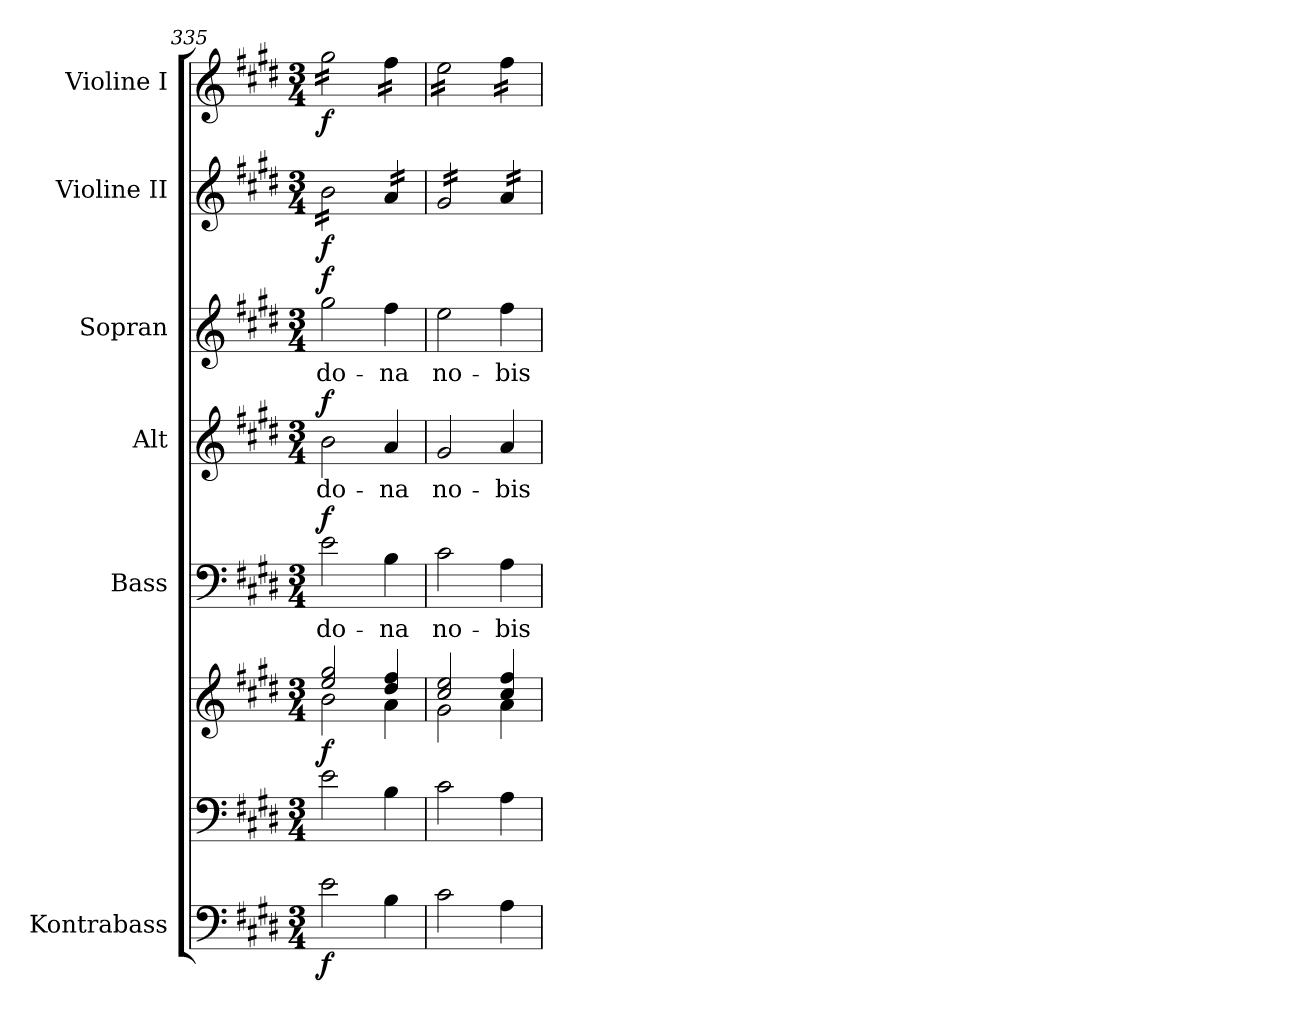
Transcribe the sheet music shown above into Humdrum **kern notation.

**kern	**dynam	**kern	**kern	**dynam	**kern	**text	**dynam	**kern	**text	**dynam	**kern	**text	**dynam	**kern	**dynam	**kern	**dynam
*part7	*part7	*part6	*part6	*part6	*part5	*part5	*part5	*part4	*part4	*part4	*part3	*part3	*part3	*part2	*part2	*part1	*part1
*staff8	*staff8	*staff7	*staff6	*staff6/7	*staff5	*staff5	*staff5	*staff4	*staff4	*staff4	*staff3	*staff3	*staff3	*staff2	*staff2	*staff1	*staff1
*I"Kontrabass	*	*	*	*	*I"Bass	*	*	*I"Alt	*	*	*I"Sopran	*	*	*I"Violine II	*	*I"Violine I	*
*I'Kb.	*	*	*	*	*I'B.	*	*	*I'A.	*	*	*I'S.	*	*	*I'Vl. II	*	*I'Vl. I	*
*clefF4	*	*clefF4	*clefG2	*	*clefF4	*	*	*clefG2	*	*	*clefG2	*	*	*clefG2	*	*clefG2	*
*ITrd7c12	*	*	*	*	*	*	*	*	*	*	*	*	*	*	*	*	*
*k[f#c#g#d#]	*	*k[f#c#g#d#]	*k[f#c#g#d#]	*	*k[f#c#g#d#]	*	*	*k[f#c#g#d#]	*	*	*k[f#c#g#d#]	*	*	*k[f#c#g#d#]	*	*k[f#c#g#d#]	*
*E:	*	*E:	*E:	*	*E:	*	*	*E:	*	*	*E:	*	*	*E:	*	*E:	*
*M3/4	*	*M3/4	*M3/4	*	*M3/4	*	*	*M3/4	*	*	*M3/4	*	*	*M3/4	*	*M3/4	*
=335	=335	=335	=335	=335	=335	=335	=335	=335	=335	=335	=335	=335	=335	=335	=335	=335	=335
*	*	*	*^	*	*	*	*	*	*	*	*	*	*	*	*	*	*
!	!LO:DY:b	!	!	!	!LO:DY:b	!	!LO:LY:b	!LO:DY:a	!	!LO:LY:b	!LO:DY:a	!	!LO:LY:b	!LO:DY:a	!	!LO:DY:b	!	!LO:DY:b
*	*	*	*	*	*	*	*	*	*	*	*	*	*	*	*tremolo	*	*	*
*	*	*	*	*	*	*	*	*	*	*	*	*	*	*	*	*	*tremolo	*
2E\	f	2e\	2ee/ 2gg#/	2b\	f	2e\	do-	f	2b\	do-	f	2gg#\	do-	f	16b\LL	f	16gg#\LL	f
.	.	.	.	.	.	.	.	.	.	.	.	.	.	.	16b\	.	16gg#\	.
.	.	.	.	.	.	.	.	.	.	.	.	.	.	.	16b\	.	16gg#\	.
.	.	.	.	.	.	.	.	.	.	.	.	.	.	.	16b\	.	16gg#\	.
.	.	.	.	.	.	.	.	.	.	.	.	.	.	.	16b\	.	16gg#\	.
.	.	.	.	.	.	.	.	.	.	.	.	.	.	.	16b\	.	16gg#\	.
.	.	.	.	.	.	.	.	.	.	.	.	.	.	.	16b\	.	16gg#\	.
.	.	.	.	.	.	.	.	.	.	.	.	.	.	.	16b\JJ	.	16gg#\JJ	.
!	!	!	!	!	!	!	!LO:LY:b	!	!	!LO:LY:b	!	!	!LO:LY:b	!	!	!	!	!
4BB\	.	4B\	4dd#/ 4ff#/	4a\	.	4B\	-na	.	4a/	-na	.	4ff#\	-na	.	16a/LL	.	16ff#\LL	.
.	.	.	.	.	.	.	.	.	.	.	.	.	.	.	16a/	.	16ff#\	.
.	.	.	.	.	.	.	.	.	.	.	.	.	.	.	16a/	.	16ff#\	.
.	.	.	.	.	.	.	.	.	.	.	.	.	.	.	16a/JJ	.	16ff#\JJ	.
=336	=336	=336	=336	=336	=336	=336	=336	=336	=336	=336	=336	=336	=336	=336	=336	=336	=336	=336
!	!	!	!	!	!	!	!LO:LY:b	!	!	!LO:LY:b	!	!	!LO:LY:b	!	!	!	!	!
2C#\	.	2c#\	2cc#/ 2ee/	2g#\	.	2c#\	no-	.	2g#/	no-	.	2ee\	no-	.	16g#/LL	.	16ee\LL	.
.	.	.	.	.	.	.	.	.	.	.	.	.	.	.	16g#/	.	16ee\	.
.	.	.	.	.	.	.	.	.	.	.	.	.	.	.	16g#/	.	16ee\	.
.	.	.	.	.	.	.	.	.	.	.	.	.	.	.	16g#/	.	16ee\	.
.	.	.	.	.	.	.	.	.	.	.	.	.	.	.	16g#/	.	16ee\	.
.	.	.	.	.	.	.	.	.	.	.	.	.	.	.	16g#/	.	16ee\	.
.	.	.	.	.	.	.	.	.	.	.	.	.	.	.	16g#/	.	16ee\	.
.	.	.	.	.	.	.	.	.	.	.	.	.	.	.	16g#/JJ	.	16ee\JJ	.
!	!	!	!	!	!	!	!LO:LY:b	!	!	!LO:LY:b	!	!	!LO:LY:b	!	!	!	!	!
4AA\	.	4A\	4cc#/ 4ff#/	4a\	.	4A\	-bis	.	4a/	-bis	.	4ff#\	-bis	.	16a/LL	.	16ff#\LL	.
.	.	.	.	.	.	.	.	.	.	.	.	.	.	.	16a/	.	16ff#\	.
.	.	.	.	.	.	.	.	.	.	.	.	.	.	.	16a/	.	16ff#\	.
.	.	.	.	.	.	.	.	.	.	.	.	.	.	.	16a/JJ	.	16ff#\JJ	.
*	*	*	*	*	*	*	*	*	*	*	*	*	*	*	*	*	*Xtremolo	*
*	*	*	*	*	*	*	*	*	*	*	*	*	*	*	*Xtremolo	*	*	*
*	*	*	*v	*v	*	*	*	*	*	*	*	*	*	*	*	*	*	*
=	=	=	=	=	=	=	=	=	=	=	=	=	=	=	=	=	=
*-	*-	*-	*-	*-	*-	*-	*-	*-	*-	*-	*-	*-	*-	*-	*-	*-	*-
